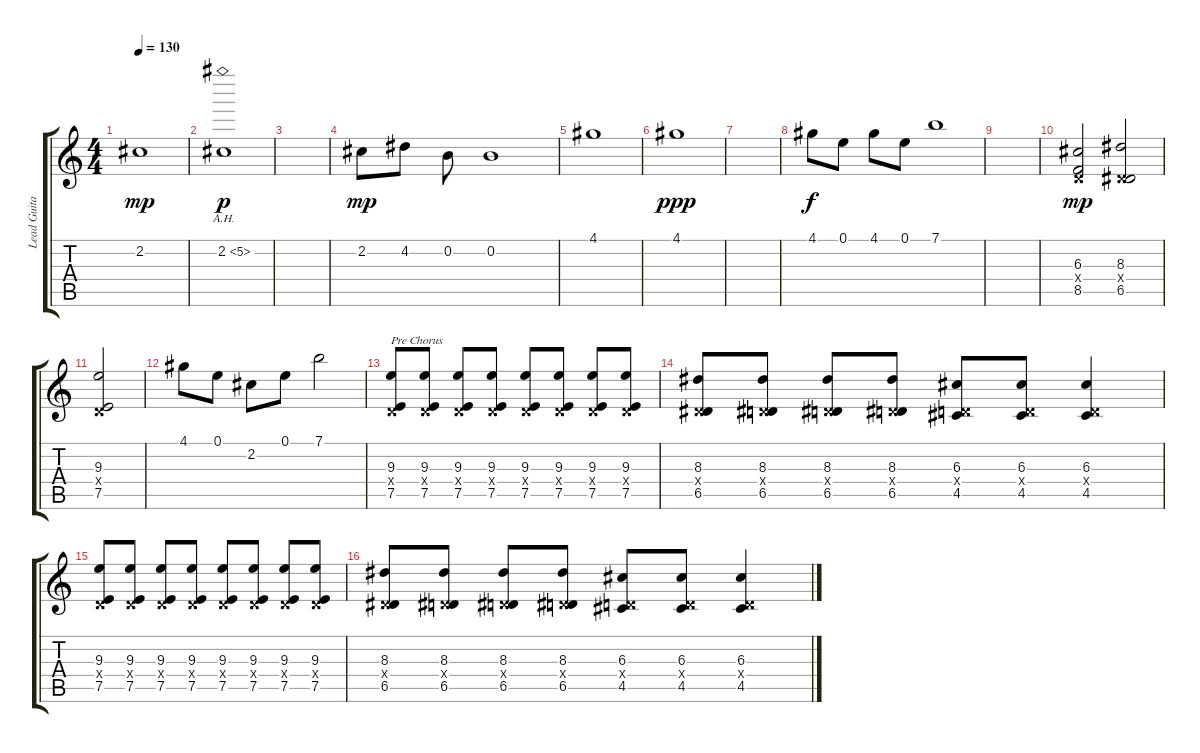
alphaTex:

\track ("Lead Guitar" "Lead Guita") {instrument overdrivenguitar}
\staff {score tabs}
\tuning (E4 B3 G3 D3 A2 E2) {hide}
\ts (4 4)
\tempo 130
\clef g2
\ks c
2.2.1{dy mp} |
2.2{ah 3}.1{dy p} |
|
2.2.8{dy mp} 4.2.8 0.2.8 0.2.1 |
4.1.1 |
4.1.1{dy ppp} |
|
4.1.8{dy f} 0.1.8 4.1.8 0.1.8 7.1.1 |
|
(6.3 0.4{x} 8.5).2{dy mp} (8.3 0.4{x} 6.5).2 |
(9.3 0.4{x} 7.5).2 |
4.1.8 0.1.8 2.2.8 0.1.8 7.1.2 |
(9.3 0.4{x} 7.5).8{txt "Pre Chorus"} (9.3 0.4{x} 7.5).8 (9.3 0.4{x} 7.5).8 (9.3 0.4{x} 7.5).8 (9.3 0.4{x} 7.5).8 (9.3 0.4{x} 7.5).8 (9.3 0.4{x} 7.5).8 (9.3 0.4{x} 7.5).8 |
(8.3 0.4{x} 6.5).8 (8.3 0.4{x} 6.5).8 (8.3 0.4{x} 6.5).8 (8.3 0.4{x} 6.5).8 (6.3 0.4{x} 4.5).8 (6.3 0.4{x} 4.5).8 (6.3 0.4{x} 4.5).4 |
(9.3 0.4{x} 7.5).8 (9.3 0.4{x} 7.5).8 (9.3 0.4{x} 7.5).8 (9.3 0.4{x} 7.5).8 (9.3 0.4{x} 7.5).8 (9.3 0.4{x} 7.5).8 (9.3 0.4{x} 7.5).8 (9.3 0.4{x} 7.5).8 |
(8.3 0.4{x} 6.5).8 (8.3 0.4{x} 6.5).8 (8.3 0.4{x} 6.5).8 (8.3 0.4{x} 6.5).8 (6.3 0.4{x} 4.5).8 (6.3 0.4{x} 4.5).8 (6.3 0.4{x} 4.5).4
